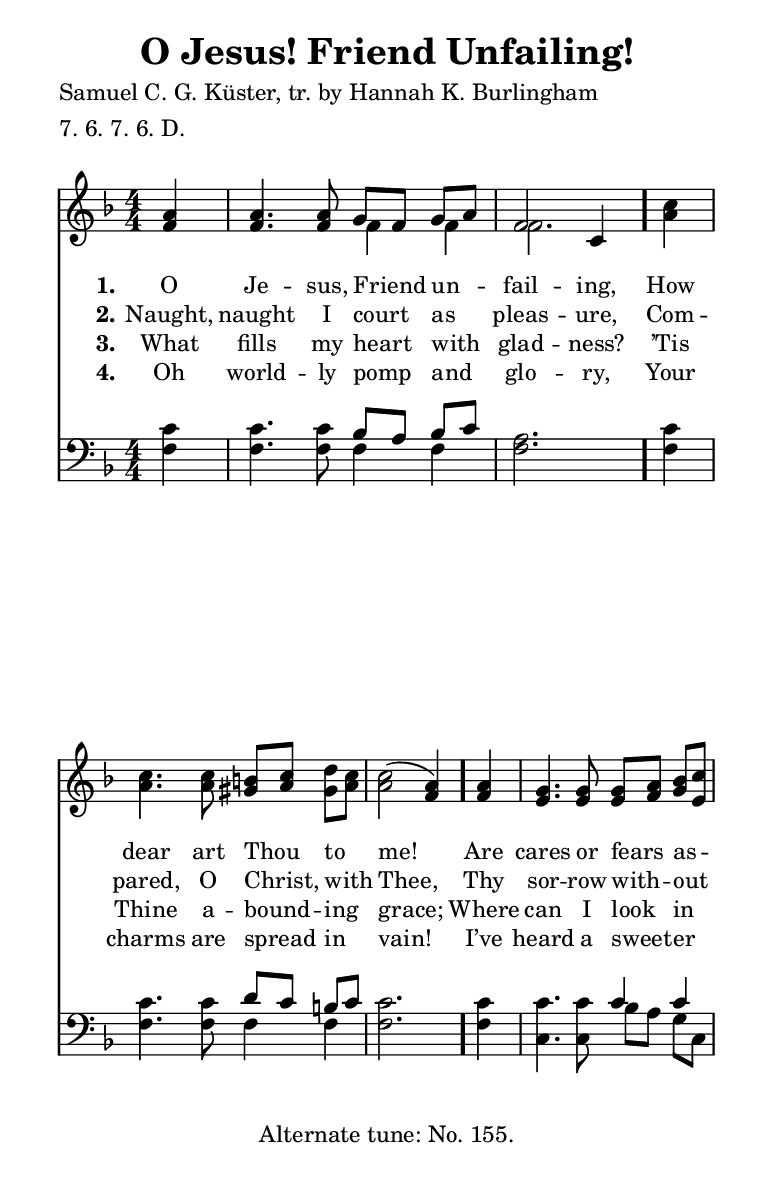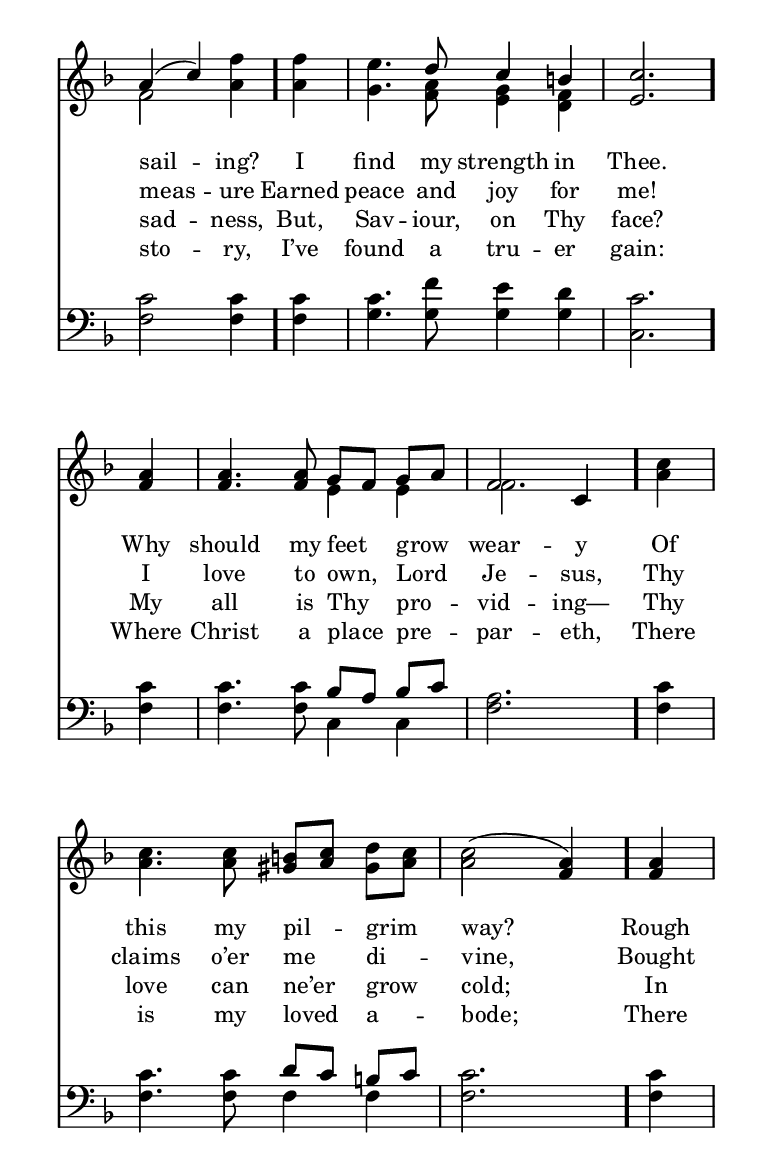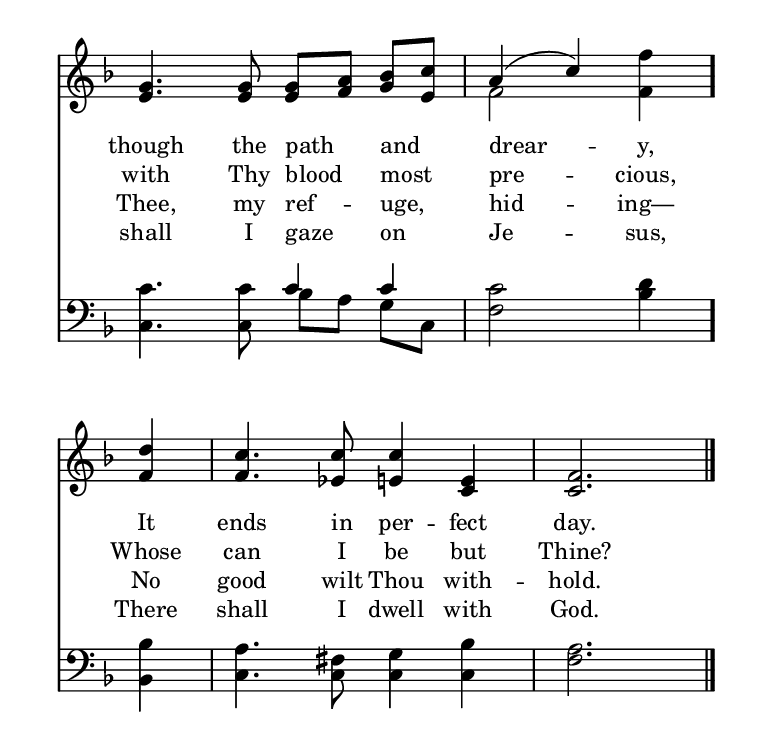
\include "common/global.ily"
\paper {
  \include "common/paper.ily"
  oddFooterMarkup = \markup { \fill-line { \on-the-fly \first-page "Alternate tune: No. 155." } }
}

\header{
  hymnnumber = "182"
  title = "O Jesus! Friend Unfailing!"
  tunename = "" % original has "Joyful Pilgrims" but evidence to counter this is strong
  meter = "7. 6. 7. 6. D."
  poet = "Samuel C. G. Küster, tr. by Hannah K. Burlingham" % see https://hymnary.org/text/o_jesus_friend_unfailing
  composer = "" % original has Sweney, but evidence to counter this is strong
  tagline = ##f
}

global = {
  \include "common/overrides.ily"
  \override Staff.TimeSignature.style = #'numbered
  \time 4/4
  \override Score.MetronomeMark.transparent = ##t % hide all fermata changes too
  \tempo 4=80
  \key f \major
  \partial 4
  \autoBeamOff
}

notesSoprano = {
\global
\relative c'' {

  a4 | a4. a8 g[ f] g[ a] | f2 c4
  c'4 | c4. c8 b[ c] d[ c] | c2( a4)
  a4 | g4. g8 g[ a] bes[ c] | a4( c) f
  f4 | e4. d8 c4 b | c2.
  a4 | a4. a8 g[ f] g[ a] | f2 c4
  c'4 | c4. c8 b[ c] d[ c] | c2( a4)
  a4 | g4. g8 g[ a] bes[ c] | a4( c) f
  d4 | c4. c8 c4 e, | f2.

  \bar "|."

}
}

notesAlto = {
\global
\relative e' {

  f4 | f4. f8 f4 f | f2. % instead of f2 f4, avoid overlap
  a4 | a4. a8 gis[ a] gis[ a] | a2( f4)
  f4 | e4. e8 e[ f] g[ e] | f2 a4
  a4 | g4. << f8 a >> << e4 g >> << d f >> | e2.
  f4 | f4. f8 e4 e | f2. % instead of f2 f4, avoid overlap
  a4 | a4. a8 gis[ a] gis[ a] | a2( f4)
  f4 | e4. e8 e[ f] g[ e] | f2 f4
  f4 | f4. ees8 e4 c | c2.

}
}

notesTenor = {
\global
\relative a {

  c4 | c4. c8 bes[ a] bes[ c] | a2.
  c4 | c4. c8 d[ c] b[ c] | c2.
  c4 | c4. c8 c4 c | c2 c4
  c4 | c4. f8 e4 d | c2.
  c4 | c4. c8 bes[ a] bes[ c] | a2.
  c4 | c4. c8 d[ c] b[ c] | c2.
  c4 | c4. c8 c4 c | c2 d4
  bes4 | a4. fis8 g4 bes | a2.

}
}

notesBass = {
\global
\relative f {

  f4 | f4. f8 f4 f | f2.
  f4 | f4. f8 f4 f | f2.
  f4 | c4. c8 bes'8[ a] g[ c,] | f2 f4
  f4 | g4. g8 g4 g | c,2.
  f4 | f4. f8 c4 c | f2.
  f4 | f4. f8 f4 f | f2.
  f4 | c4. c8 bes'8[ a] g[ c,] | f2 bes4
  bes,4 | c4. c8 c4 c | f2.

}
}

wordsA = \lyricmode {
\set stanza = "1."

O Je -- sus, Friend un -- fail -- ing, \bar "."
How dear art Thou to me! \bar "."
Are cares or fears as -- sail -- ing? \bar "."
I find my strength in Thee. \bar "."
Why should my feet grow wear -- y \bar "."
Of this my pil -- grim way? \bar "."
Rough though the path and drear -- y, \bar "."
It ends in per -- fect day. \bar "."

}

wordsB = \lyricmode {
\set stanza = "2."

Naught, naught I court as pleas -- ure,
Com -- pared, O Christ, with Thee,
Thy sor -- row with -- out meas -- ure
Earned peace and joy for me!
I love to own, Lord Je -- sus,
Thy claims o’er me di -- vine,
Bought with Thy blood most pre -- cious,
Whose can I be but Thine?

}

wordsC = \lyricmode {
\set stanza = "3."

What fills my heart with glad -- ness?
’Tis Thine a -- bound -- ing grace;
Where can I look in sad -- ness,
But, Sav -- iour, on Thy face?
My all is Thy pro -- vid -- ing—
Thy love can ne’er grow cold;
In Thee, my ref -- uge, hid -- ing—
No good wilt Thou with -- hold.

}

wordsD = \lyricmode {
\set stanza = "4."

Oh world -- ly pomp and glo -- ry,
Your charms are spread in vain!
I’ve heard a sweet -- er sto -- ry,
I’ve found a tru -- er gain:
Where Christ a place pre -- par -- eth,
There is my loved a -- bode;
There shall I gaze on Je -- sus,
There shall I dwell with God.

}

\score {
  \context ChoirStaff <<
    \context Staff = upper <<
      \set Staff.autoBeaming = ##f
      \set ChoirStaff.systemStartDelimiter = #'SystemStartBar
      \set ChoirStaff.printPartCombineTexts = ##f
      \partcombine #'(2 . 11) \notesSoprano \notesAlto
      \context NullVoice = sopranos { \voiceOne << \notesSoprano >> }
      \context Lyrics = one   \lyricsto sopranos \wordsA
      \context Lyrics = two   \lyricsto sopranos \wordsB
      \context Lyrics = three \lyricsto sopranos \wordsC
      \context Lyrics = four  \lyricsto sopranos \wordsD
    >>
    \context Staff = men <<
      \set Staff.autoBeaming = ##f
      \clef bass
      \set ChoirStaff.printPartCombineTexts = ##f
      \partcombine #'(2 . 11) \notesTenor \notesBass
    >>
  >>
  \layout {
    \include "common/layout.ily"
  }
  #(cond ((ly:get-option 'eog-midi-permitted) #{ \midi{
    \include "common/midi.ily"
  } #}))
}

\version "2.19.49"  % necessary for upgrading to future LilyPond versions.

% vi:set et ts=2 sw=2 ai nocindent syntax=lilypond:
